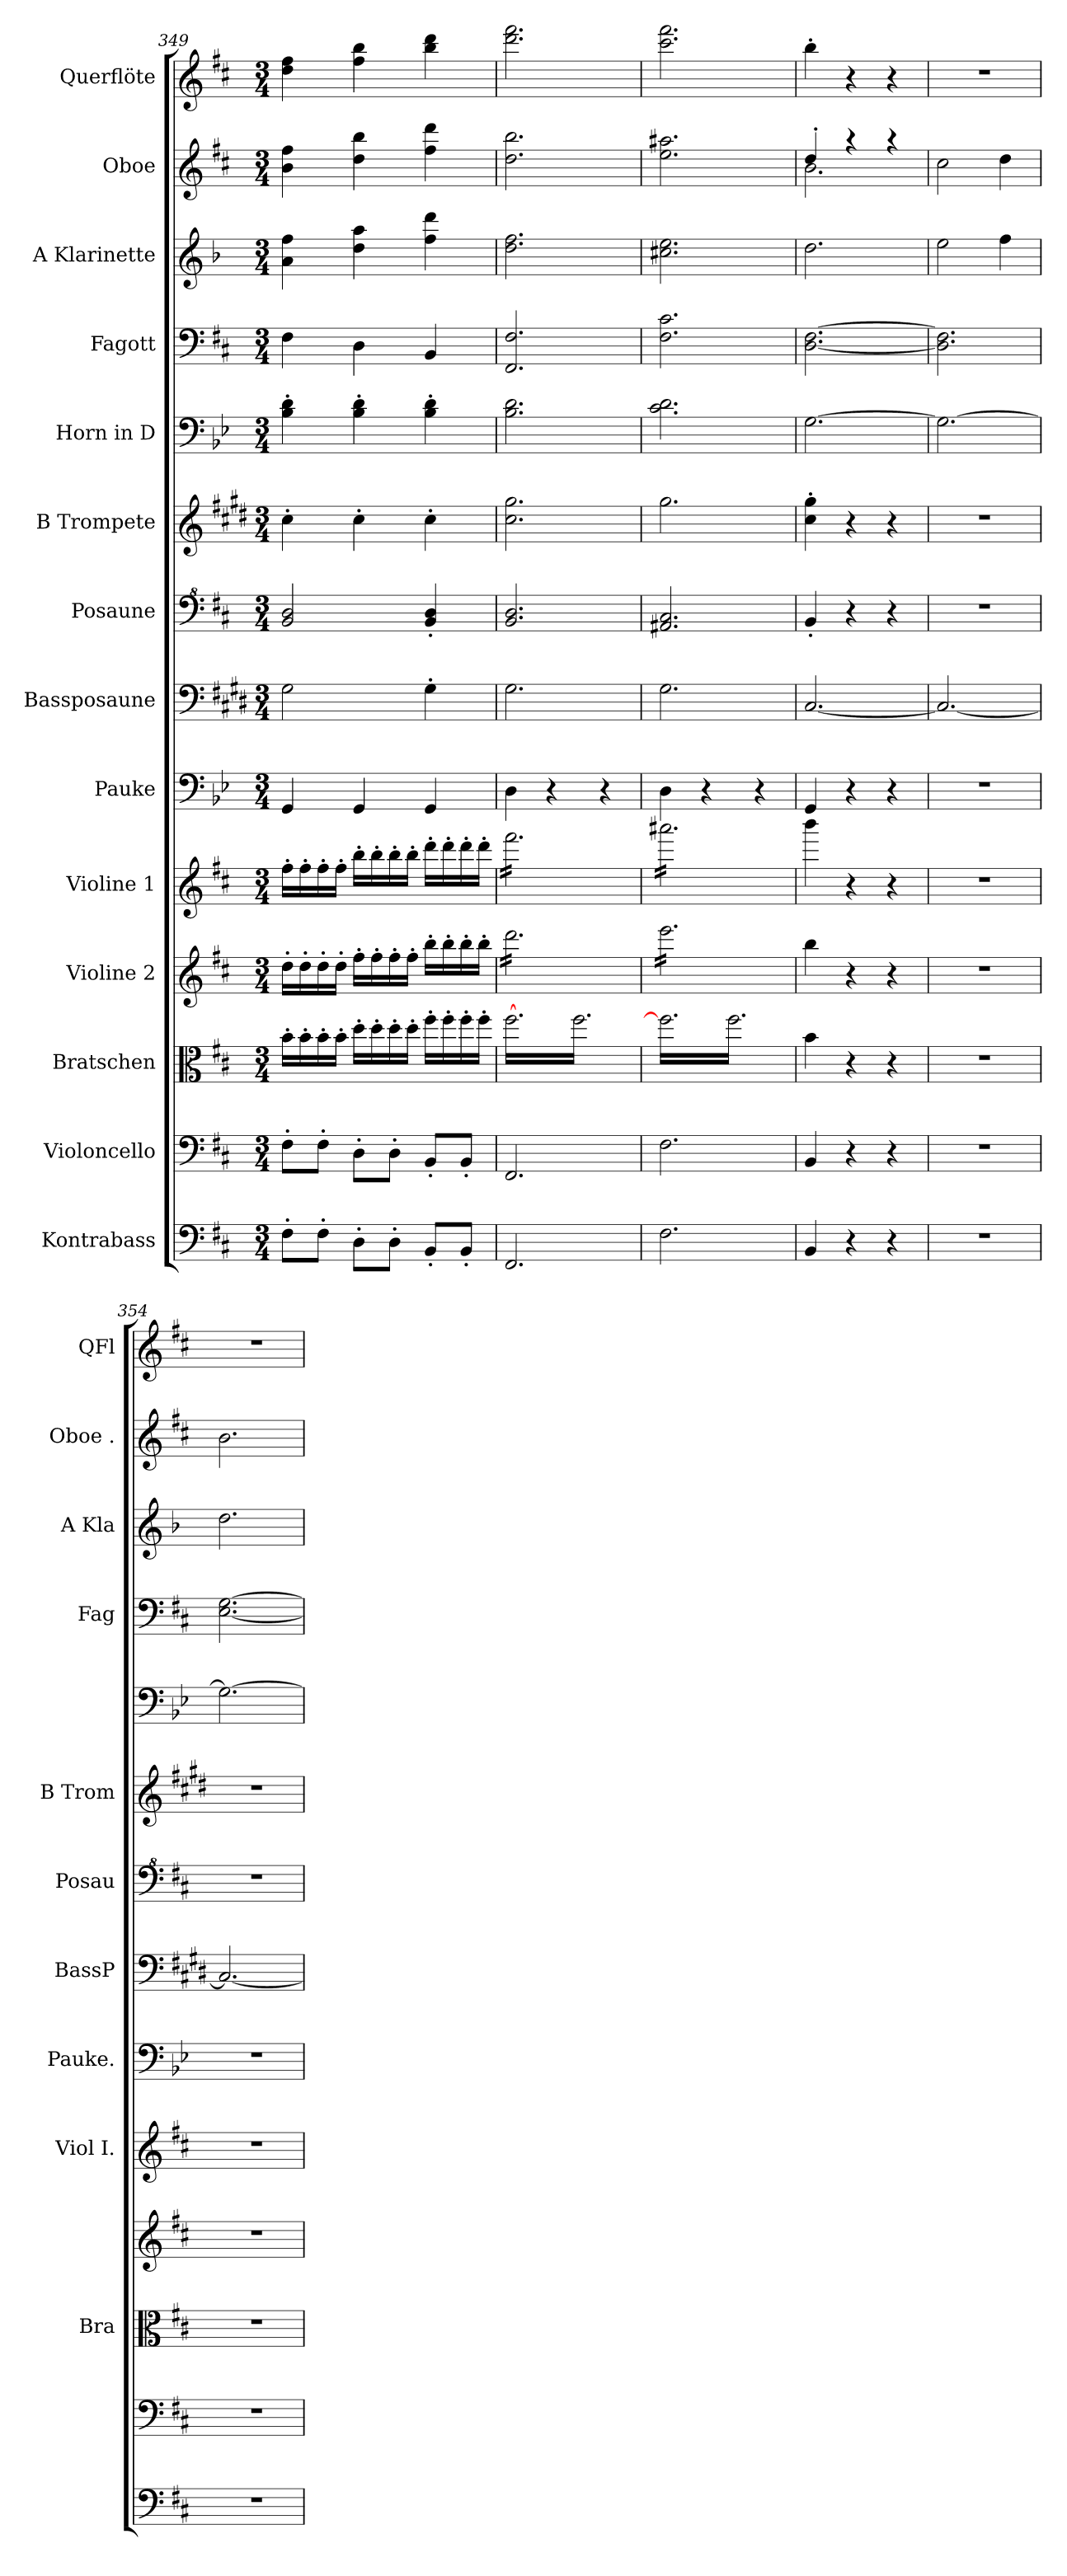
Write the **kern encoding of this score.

**kern	**kern	**kern	**kern	**kern	**kern	**kern	**kern	**kern	**kern	**kern	**kern	**kern	**kern
*part14	*part13	*part12	*part11	*part10	*part9	*part8	*part7	*part6	*part5	*part4	*part3	*part2	*part1
*staff14	*staff13	*staff12	*staff11	*staff10	*staff9	*staff8	*staff7	*staff6	*staff5	*staff4	*staff3	*staff2	*staff1
*I"Kontrabass	*I"Violoncello	*I"Bratschen	*I"Violine 2	*I"Violine 1	*I"Pauke	*I"Bassposaune	*I"Posaune	*I"B Trompete	*I"Horn in D	*I"Fagott	*I"A Klarinette	*I"Oboe	*I"Querflöte
*	*	*I'Bra	*	*I'Viol I.	*I'Pauke.	*I'BassP	*I'Posau	*I'B Trom	*	*I'Fag	*I'A Kla	*I'Oboe .	*I'QFl
!!LO:PB:g=z
*clefF4	*clefF4	*clefC3	*clefG2	*clefG2	*clefF4	*clefF4	*clefF^4	*clefG2	*clefF4	*clefF4	*clefG2	*clefG2	*clefG2
*ITrd7c12	*	*	*	*	*ITrd-2c-4	*ITrd1c2	*	*ITrd1c2	*ITrd-2c-4	*	*ITrd2c3	*	*
*k[f#c#]	*k[f#c#]	*k[f#c#]	*k[f#c#]	*k[f#c#]	*k[f#c#]	*k[f#c#]	*k[f#c#]	*k[f#c#]	*k[f#c#]	*k[f#c#]	*k[f#c#]	*k[f#c#]	*k[f#c#]
*M3/4	*M3/4	*M3/4	*M3/4	*M3/4	*M3/4	*M3/4	*M3/4	*M3/4	*M3/4	*M3/4	*M3/4	*M3/4	*M3/4
=349	=349	=349	=349	=349	=349	=349	=349	=349	=349	=349	=349	=349	=349
8FF#'\L	8F#'\L	16b'\LL	16dd'\LL	16ff#'\LL	4BB/	2F#\	2B/ 2d/	4b'\	4d\' 4f#\'	4F#\	4f#\ 4dd\	4b\ 4ff#\	4dd\ 4ff#\
.	.	16b'\	16dd'\	16ff#'\	.	.	.	.	.	.	.	.	.
8FF#'\J	8F#'\J	16b'\	16dd'\	16ff#'\	.	.	.	.	.	.	.	.	.
.	.	16b'\JJ	16dd'\JJ	16ff#'\JJ	.	.	.	.	.	.	.	.	.
8DD'\L	8D'\L	16dd'\LL	16ff#'\LL	16bb'\LL	4BB/	.	.	4b'\	4d\' 4f#\'	4D\	4b\ 4ff#\	4dd\ 4bb\	4ff#\ 4bb\
.	.	16dd'\	16ff#'\	16bb'\	.	.	.	.	.	.	.	.	.
8DD'\J	8D'\J	16dd'\	16ff#'\	16bb'\	.	.	.	.	.	.	.	.	.
.	.	16dd'\JJ	16ff#'\JJ	16bb'\JJ	.	.	.	.	.	.	.	.	.
8BBB'/L	8BB'/L	16ff#'\LL	16bb'\LL	16ddd'\LL	4BB/	4F#'\	4B/' 4d/'	4b'\	4d\' 4f#\'	4BB/	4dd\ 4bb\	4ff#\ 4ddd\	4bb\ 4ddd\
.	.	16ff#'\	16bb'\	16ddd'\	.	.	.	.	.	.	.	.	.
8BBB'/J	8BB'/J	16ff#'\	16bb'\	16ddd'\	.	.	.	.	.	.	.	.	.
.	.	16ff#'\JJ	16bb'\JJ	16ddd'\JJ	.	.	.	.	.	.	.	.	.
=350	=350	=350	=350	=350	=350	=350	=350	=350	=350	=350	=350	=350	=350
*	*	*tremolo	*	*	*	*	*	*	*	*	*	*	*
*	*	*	*tremolo	*	*	*	*	*	*	*	*	*	*
*	*	*	*	*tremolo	*	*	*	*	*	*	*	*	*
2.FFF#/	2.FF#/	[16ff#\LL	16ddd\LL	16fff#\LL	4F#\	2.F#\	2.B/ 2.d/	2.b\ 2.ff#\	2.d\ 2.f#\	2.FF#/ 2.F#/	2.b\ 2.dd\	2.dd\ 2.bb\	2.ddd\ 2.fff#\
.	.	16ff#\	16ddd\	16fff#\	.	.	.	.	.	.	.	.	.
.	.	16ff#\	16ddd\	16fff#\	.	.	.	.	.	.	.	.	.
.	.	16ff#\	16ddd\	16fff#\	.	.	.	.	.	.	.	.	.
.	.	16ff#\	16ddd\	16fff#\	4r	.	.	.	.	.	.	.	.
.	.	16ff#\	16ddd\	16fff#\	.	.	.	.	.	.	.	.	.
.	.	16ff#\	16ddd\	16fff#\	.	.	.	.	.	.	.	.	.
.	.	16ff#\	16ddd\	16fff#\	.	.	.	.	.	.	.	.	.
.	.	16ff#\	16ddd\	16fff#\	4r	.	.	.	.	.	.	.	.
.	.	16ff#\	16ddd\	16fff#\	.	.	.	.	.	.	.	.	.
.	.	16ff#\	16ddd\	16fff#\	.	.	.	.	.	.	.	.	.
.	.	16ff#\JJ	16ddd\JJ	16fff#\JJ	.	.	.	.	.	.	.	.	.
=351	=351	=351	=351	=351	=351	=351	=351	=351	=351	=351	=351	=351	=351
2.FF#\	2.F#\	16ff#\]LL	16eee\LL	16aaa#X\LL	4F#\	2.F#\	2.A#X/ 2.c#/	2.ff#\	2.e\ 2.f#\	2.F#\ 2.c#\	2.a#X\ 2.cc#\	2.ee\ 2.aa#X\	2.ccc#\ 2.fff#\
.	.	16ff#\	16eee\	16aaa#X\	.	.	.	.	.	.	.	.	.
.	.	16ff#\	16eee\	16aaa#X\	.	.	.	.	.	.	.	.	.
.	.	16ff#\	16eee\	16aaa#X\	.	.	.	.	.	.	.	.	.
.	.	16ff#\	16eee\	16aaa#X\	4r	.	.	.	.	.	.	.	.
.	.	16ff#\	16eee\	16aaa#X\	.	.	.	.	.	.	.	.	.
.	.	16ff#\	16eee\	16aaa#X\	.	.	.	.	.	.	.	.	.
.	.	16ff#\	16eee\	16aaa#X\	.	.	.	.	.	.	.	.	.
.	.	16ff#\	16eee\	16aaa#X\	4r	.	.	.	.	.	.	.	.
.	.	16ff#\	16eee\	16aaa#X\	.	.	.	.	.	.	.	.	.
.	.	16ff#\	16eee\	16aaa#X\	.	.	.	.	.	.	.	.	.
.	.	16ff#\JJ	16eee\JJ	16aaa#X\JJ	.	.	.	.	.	.	.	.	.
*	*	*	*	*Xtremolo	*	*	*	*	*	*	*	*	*
*	*	*	*Xtremolo	*	*	*	*	*	*	*	*	*	*
*	*	*Xtremolo	*	*	*	*	*	*	*	*	*	*	*
=352	=352	=352	=352	=352	=352	=352	=352	=352	=352	=352	=352	=352	=352
*	*	*	*	*	*	*	*	*	*	*	*	*^	*
4BBB/	4BB/	4b\	4bb\	4bbb\	4BB/	[2.BB/	4B'/	4b\' 4ff#\'	[2.B\	[2.D\ [2.F#\	2.b\	4dd'/	2.b\	4bb'\
4r	4r	4r	4r	4r	4r	.	4r	4r	.	.	.	4r	.	4r
4r	4r	4r	4r	4r	4r	.	4r	4r	.	.	.	4r	.	4r
*	*	*	*	*	*	*	*	*	*	*	*	*v	*v	*
=353	=353	=353	=353	=353	=353	=353	=353	=353	=353	=353	=353	=353	=353
2.r	2.r	2.r	2.r	2.r	2.r	2.BB/_	2.r	2.r	2.B\_	2.D\] 2.F#\]	2cc#\	2cc#\	2.r
.	.	.	.	.	.	.	.	.	.	.	4dd\	4dd\	.
=354	=354	=354	=354	=354	=354	=354	=354	=354	=354	=354	=354	=354	=354
2.r	2.r	2.r	2.r	2.r	2.r	2.BB/_	2.r	2.r	2.B\_	[2.E\ [2.G\	2.b\	2.b\	2.r
=	=	=	=	=	=	=	=	=	=	=	=	=	=
*-	*-	*-	*-	*-	*-	*-	*-	*-	*-	*-	*-	*-	*-
